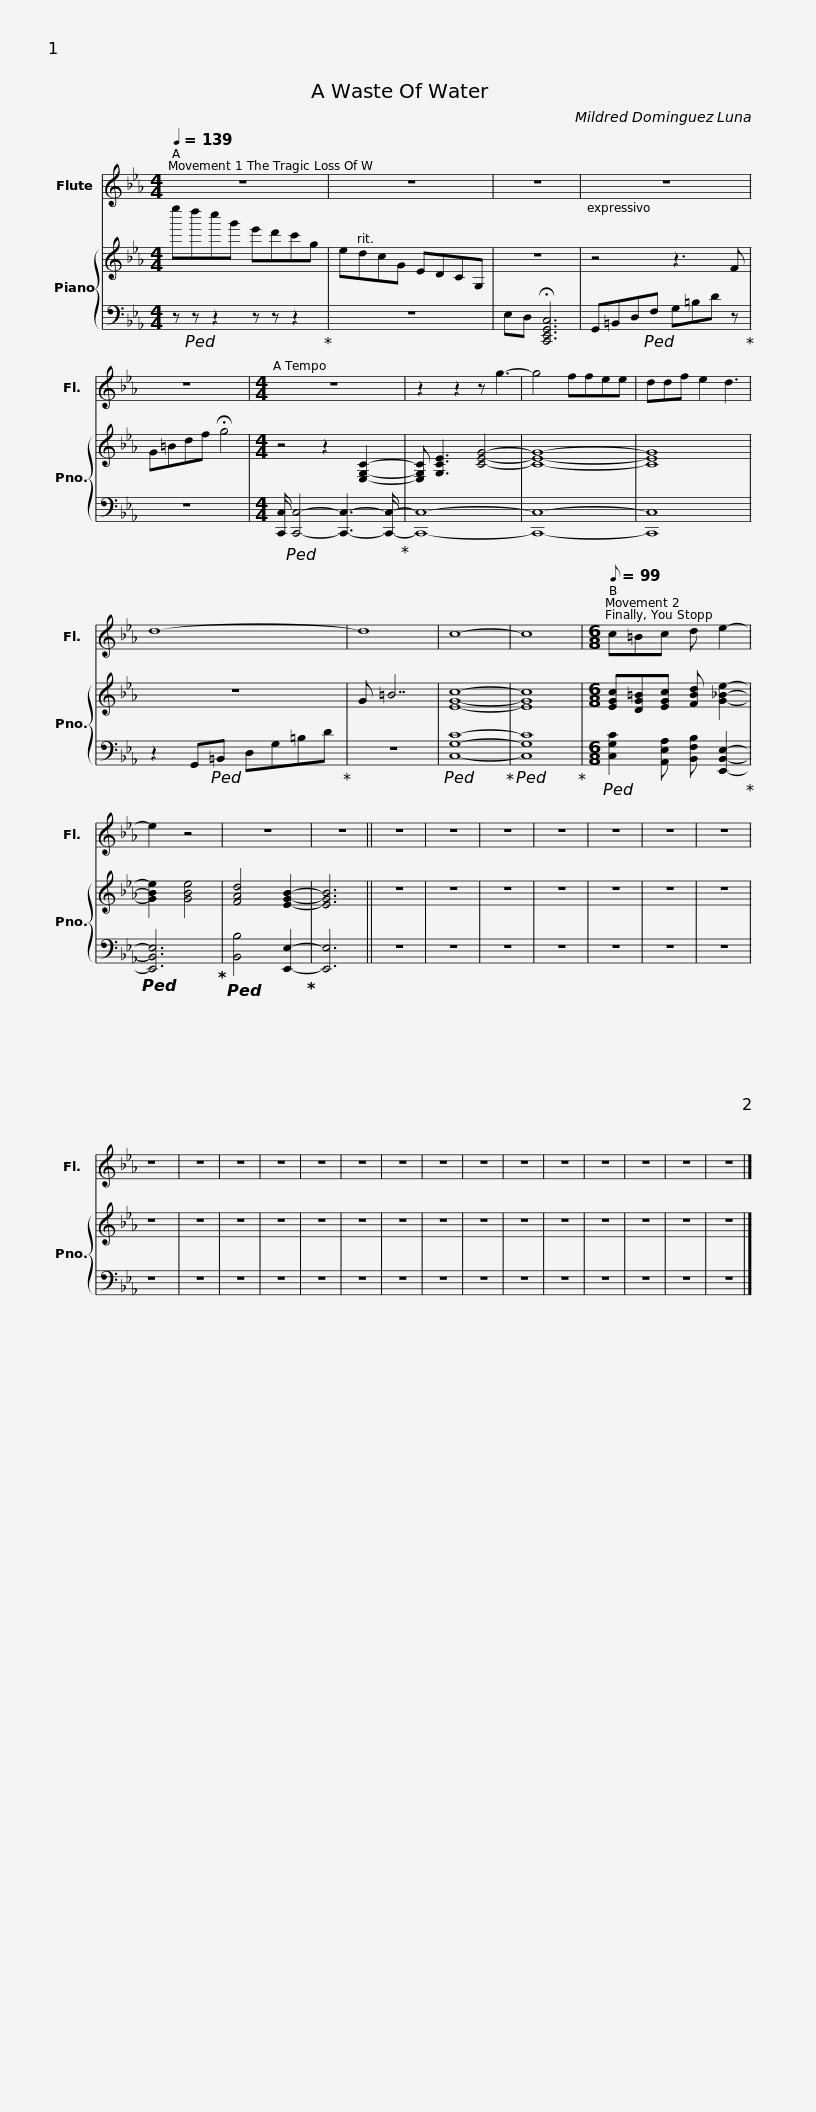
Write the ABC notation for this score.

X:1
%%score 1 { 2 | 3 }
L:1/8
Q:1/4=139
M:4/4
I:linebreak $
K:Eb
V:1 treble
V:2 treble
V:3 bass
V:1
 z8 | z8 | z8 | z8 | z8 |$ %5
[M:4/4] z8 | z2 z2 z g3- | g4 ffee | ddf e2 d3 | d8- | %10
 d8 | c8- |$ c8 |[K:Eb][M:6/8][Q:1/8=99] c=Bc d e2- | e2 z4 | %15
 z6 | z6 || z6 | z6 | z6 | %20
 z6 | z6 | z6 | z6 | z6 | %25
 z6 |$ z6 | z6 | z6 | z6 | %30
 z6 | z6 | z6 | z6 | z6 | %35
 z6 | z6 | z6 | z6 |] %39
V:2
 e''d''c''g' e'd'c'g | edcG EDCG, | z8 | z4 z3 F | G=Bdf !fermata!g4 |$ %5
[M:4/4] z4 z2 [E,G,C]2- | [E,G,C] [G,CE]3 [CEG]4- | [CEG]8- | [CEG]8 | z8 | %10
 G =B7 | [EGc]8- |$ [EGc]8 |[K:Eb][M:6/8] [EGc][DG=B][EGc] [FBd] [G_Be]2- | [GBe]2 [GBe]4 | %15
 [FAd]4 [EGB]2- | [EGB]6 || z6 | z6 | z6 | %20
 z6 | z6 | z6 | z6 | z6 | %25
 z6 |$ z6 | z6 | z6 | z6 | %30
 z6 | z6 | z6 | z6 | z6 | %35
 z6 | z6 | z6 | z6 |] %39
V:3
 z!ped! z z2 z z z2!ped-up! | z8 | E,D, !fermata![C,,E,,G,,C,]6 | G,,=B,,D,!ped!F, G,=B,D z!ped-up! | z8 |$ %5
[M:4/4] [C,,C,]/!ped! [C,,C,]4- [C,,C,]3- [C,,C,]/-!ped-up! | [C,,C,]8- | [C,,C,]8- | [C,,C,]8 | z2 G,,!ped!=B,, D,G,=B,D!ped-up! | %10
 z8 |!ped! [C,G,C]8-!ped-up! |$!ped! [C,G,C]8!ped-up! |[K:Eb][M:6/8]!ped! [C,G,C]2 [A,,E,A,] [B,,F,B,] [E,,B,,E,]2-!ped-up! |!ped! [E,,B,,E,]6!ped-up! | %15
!ped! [B,,B,]4 [E,,E,]2-!ped-up! | [E,,E,]6 || z6 | z6 | z6 | %20
 z6 | z6 | z6 | z6 | z6 | %25
 z6 |$ z6 | z6 | z6 | z6 | %30
 z6 | z6 | z6 | z6 | z6 | %35
 z6 | z6 | z6 | z6 |] %39
